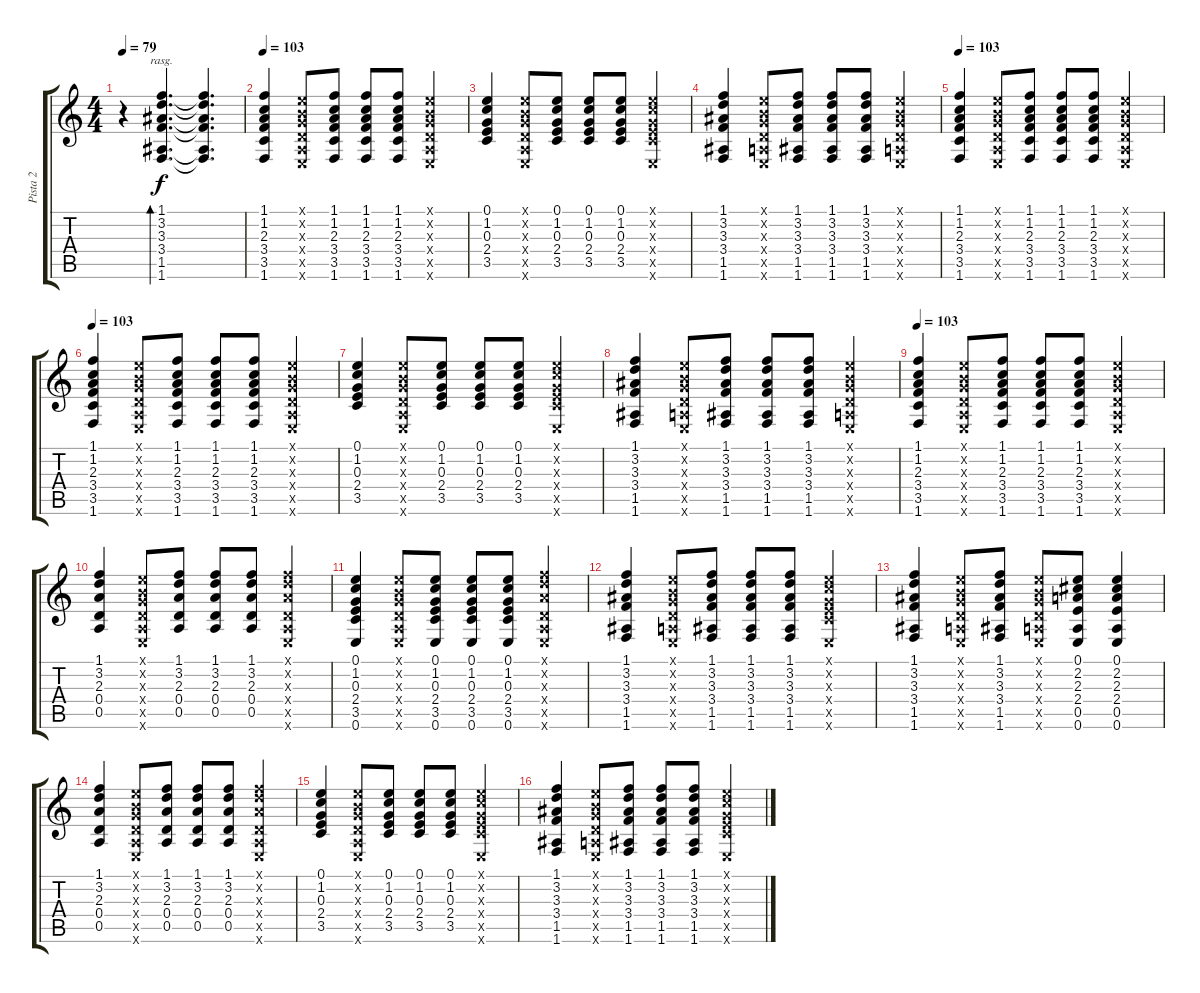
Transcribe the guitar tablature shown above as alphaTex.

\track ("Pista 2" "Pista 2") {instrument acousticguitarsteel}
\staff {score tabs}
\tuning (E4 B3 G3 D3 A2 E2) {hide}
\ts (4 4)
\tempo 79
\clef g2
\ks c
r.4{dy f} (1.1 3.2 3.3 3.4 1.5 1.6).4{d bd 60 rasg ii} (1.1{t} 3.2{t} 3.3{t} 3.4{t} 1.5{t} 1.6{t}).4{d} |
\tempo 103
(1.1 1.2 2.3 3.4 3.5 1.6).4 (0.1{x} 0.2{x} 0.3{x} 0.4{x} 0.5{x} 0.6{x}).8 (1.1 1.2 2.3 3.4 3.5 1.6).8 (1.1 1.2 2.3 3.4 3.5 1.6).8 (1.1 1.2 2.3 3.4 3.5 1.6).8 (0.1{x} 0.2{x} 0.3{x} 0.4{x} 0.5{x} 0.6{x}).4 |
(0.1 1.2 0.3 2.4 3.5).4 (0.1{x} 0.2{x} 0.3{x} 0.4{x} 0.5{x} 0.6{x}).8 (0.1 1.2 0.3 2.4 3.5).8 (0.1 1.2 0.3 2.4 3.5).8 (0.1 1.2 0.3 2.4 3.5).8 (0.1{x} 1.2{x} 0.3{x} 2.4{x} 3.5{x} 0.6{x}).4 |
(1.1 3.2 3.3 3.4 1.5 1.6).4 (0.1{x} 0.2{x} 0.3{x} 0.4{x} 0.5{x} 0.6{x}).8 (1.1 3.2 3.3 3.4 1.5 1.6).8 (1.1 3.2 3.3 3.4 1.5 1.6).8 (1.1 3.2 3.3 3.4 1.5 1.6).8 (0.1{x} 0.2{x} 0.3{x} 0.4{x} 0.5{x} 0.6{x}).4 |
\tempo 103
(1.1 1.2 2.3 3.4 3.5 1.6).4 (0.1{x} 0.2{x} 0.3{x} 0.4{x} 0.5{x} 0.6{x}).8 (1.1 1.2 2.3 3.4 3.5 1.6).8 (1.1 1.2 2.3 3.4 3.5 1.6).8 (1.1 1.2 2.3 3.4 3.5 1.6).8 (0.1{x} 0.2{x} 0.3{x} 0.4{x} 0.5{x} 0.6{x}).4 |
\tempo 103
(1.1 1.2 2.3 3.4 3.5 1.6).4 (0.1{x} 0.2{x} 0.3{x} 0.4{x} 0.5{x} 0.6{x}).8 (1.1 1.2 2.3 3.4 3.5 1.6).8 (1.1 1.2 2.3 3.4 3.5 1.6).8 (1.1 1.2 2.3 3.4 3.5 1.6).8 (0.1{x} 0.2{x} 0.3{x} 0.4{x} 0.5{x} 0.6{x}).4 |
(0.1 1.2 0.3 2.4 3.5).4 (0.1{x} 0.2{x} 0.3{x} 0.4{x} 0.5{x} 0.6{x}).8 (0.1 1.2 0.3 2.4 3.5).8 (0.1 1.2 0.3 2.4 3.5).8 (0.1 1.2 0.3 2.4 3.5).8 (0.1{x} 1.2{x} 0.3{x} 2.4{x} 3.5{x} 0.6{x}).4 |
(1.1 3.2 3.3 3.4 1.5 1.6).4 (0.1{x} 0.2{x} 0.3{x} 0.4{x} 0.5{x} 0.6{x}).8 (1.1 3.2 3.3 3.4 1.5 1.6).8 (1.1 3.2 3.3 3.4 1.5 1.6).8 (1.1 3.2 3.3 3.4 1.5 1.6).8 (0.1{x} 0.2{x} 0.3{x} 0.4{x} 0.5{x} 0.6{x}).4 |
\tempo 103
(1.1 1.2 2.3 3.4 3.5 1.6).4 (0.1{x} 0.2{x} 0.3{x} 0.4{x} 0.5{x} 0.6{x}).8 (1.1 1.2 2.3 3.4 3.5 1.6).8 (1.1 1.2 2.3 3.4 3.5 1.6).8 (1.1 1.2 2.3 3.4 3.5 1.6).8 (0.1{x} 0.2{x} 0.3{x} 0.4{x} 0.5{x} 0.6{x}).4 |
(1.1 3.2 2.3 0.4 0.5).4 (0.1{x} 0.2{x} 0.3{x} 0.4{x} 0.5{x} 0.6{x}).8 (1.1 3.2 2.3 0.4 0.5).8 (1.1 3.2 2.3 0.4 0.5).8 (1.1 3.2 2.3 0.4 0.5).8 (1.1{x} 3.2{x} 2.3{x} 0.4{x} 0.5{x} 0.6{x}).4 |
(0.1 1.2 0.3 2.4 3.5 0.6).4 (0.1{x} 0.2{x} 0.3{x} 0.4{x} 0.5{x} 0.6{x}).8 (0.1 1.2 0.3 2.4 3.5 0.6).8 (0.1 1.2 0.3 2.4 3.5 0.6).8 (0.1 1.2 0.3 2.4 3.5 0.6).8 (1.1{x} 3.2{x} 2.3{x} 0.4{x} 0.5{x} 0.6{x}).4 |
(1.1 3.2 3.3 3.4 1.5 1.6).4 (0.1{x} 0.2{x} 0.3{x} 0.4{x} 0.5{x} 0.6{x}).8 (1.1 3.2 3.3 3.4 1.5 1.6).8 (1.1 3.2 3.3 3.4 1.5 1.6).8 (1.1 3.2 3.3 3.4 1.5 1.6).8 (0.1{x} 1.2{x} 0.3{x} 2.4{x} 3.5{x} 0.6{x}).4 |
(1.1 3.2 3.3 3.4 1.5 1.6).4 (0.1{x} 0.2{x} 0.3{x} 0.4{x} 0.5{x} 0.6{x}).8 (1.1 3.2 3.3 3.4 1.5 1.6).8 (0.1{x} 0.2{x} 0.3{x} 0.4{x} 0.5{x} 0.6{x}).8 (0.1 2.2 2.3 2.4 0.5 0.6).8 (0.1 2.2 2.3 2.4 0.5 0.6).4 |
(1.1 3.2 2.3 0.4 0.5).4 (0.1{x} 0.2{x} 0.3{x} 0.4{x} 0.5{x} 0.6{x}).8 (1.1 3.2 2.3 0.4 0.5).8 (1.1 3.2 2.3 0.4 0.5).8 (1.1 3.2 2.3 0.4 0.5).8 (1.1{x} 3.2{x} 2.3{x} 0.4{x} 0.5{x} 0.6{x}).4 |
(0.1 1.2 0.3 2.4 3.5).4 (0.1{x} 0.2{x} 0.3{x} 0.4{x} 0.5{x} 0.6{x}).8 (0.1 1.2 0.3 2.4 3.5).8 (0.1 1.2 0.3 2.4 3.5).8 (0.1 1.2 0.3 2.4 3.5).8 (0.1{x} 1.2{x} 0.3{x} 2.4{x} 3.5{x} 0.6{x}).4 |
(1.1 3.2 3.3 3.4 1.5 1.6).4 (0.1{x} 0.2{x} 0.3{x} 0.4{x} 0.5{x} 0.6{x}).8 (1.1 3.2 3.3 3.4 1.5 1.6).8 (1.1 3.2 3.3 3.4 1.5 1.6).8 (1.1 3.2 3.3 3.4 1.5 1.6).8 (0.1{x} 1.2{x} 0.3{x} 2.4{x} 3.5{x} 0.6{x}).4
